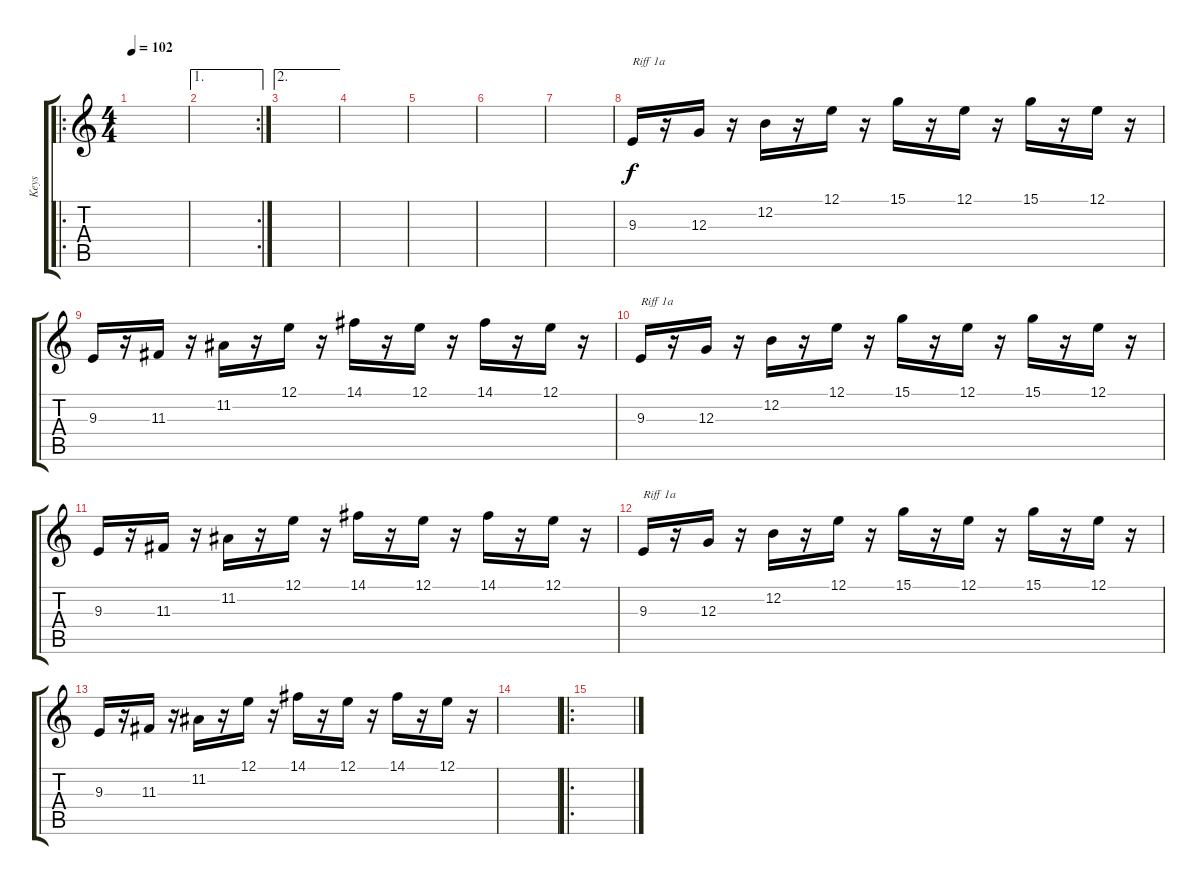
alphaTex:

\track ("Keys" "Keys") {instrument pad1newage}
\staff {score tabs}
\tuning (E4 B3 G3 D3 A2 E2) {hide}
\ro
\ts (4 4)
\tempo 102
\clef g2
\ks c
|
\ae 1
\rc 2
|
\ae 2
|
|
|
|
|
9.3.16{txt "Riff 1a"} r.16 12.3.16 r.16 12.2.16 r.16 12.1.16 r.16 15.1.16 r.16 12.1.16 r.16 15.1.16 r.16 12.1.16 r.16 |
9.3.16 r.16 11.3.16 r.16 11.2.16 r.16 12.1.16 r.16 14.1.16 r.16 12.1.16 r.16 14.1.16 r.16 12.1.16 r.16 |
9.3.16{txt "Riff 1a"} r.16 12.3.16 r.16 12.2.16 r.16 12.1.16 r.16 15.1.16 r.16 12.1.16 r.16 15.1.16 r.16 12.1.16 r.16 |
9.3.16 r.16 11.3.16 r.16 11.2.16 r.16 12.1.16 r.16 14.1.16 r.16 12.1.16 r.16 14.1.16 r.16 12.1.16 r.16 |
9.3.16{txt "Riff 1a"} r.16 12.3.16 r.16 12.2.16 r.16 12.1.16 r.16 15.1.16 r.16 12.1.16 r.16 15.1.16 r.16 12.1.16 r.16 |
9.3.16 r.16 11.3.16 r.16 11.2.16 r.16 12.1.16 r.16 14.1.16 r.16 12.1.16 r.16 14.1.16 r.16 12.1.16 r.16 |
|
\ro
